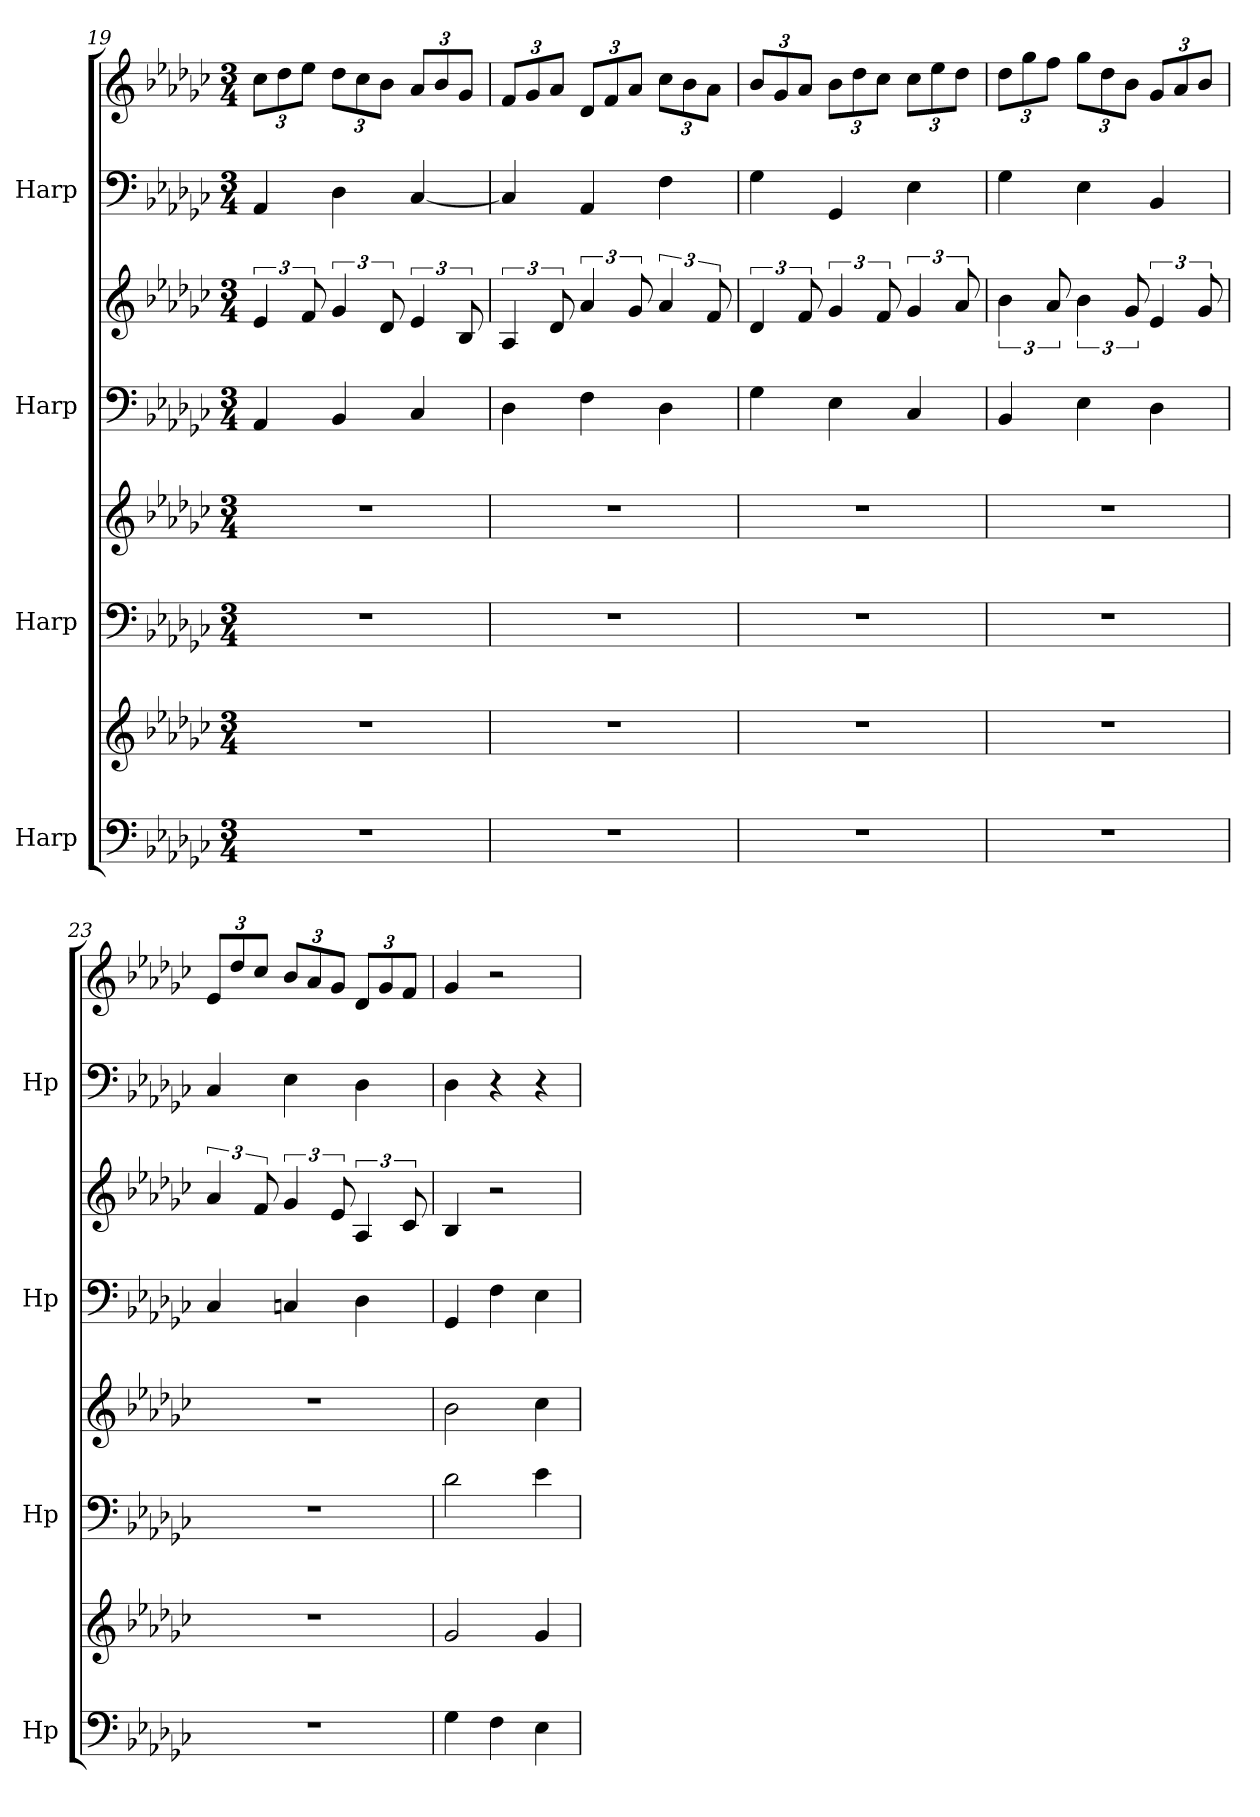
**kern	**kern	**kern	**kern	**kern	**kern	**kern	**kern
*part4	*part4	*part3	*part3	*part2	*part2	*part1	*part1
*staff8	*staff7	*staff6	*staff5	*staff4	*staff3	*staff2	*staff1
*I"Harp	*	*I"Harp	*	*I"Harp	*	*I"Harp	*
*I'Hp	*	*I'Hp	*	*I'Hp	*	*I'Hp	*
*clefF4	*clefG2	*clefF4	*clefG2	*clefF4	*clefG2	*clefF4	*clefG2
*k[b-e-a-d-g-c-]	*k[b-e-a-d-g-c-]	*k[b-e-a-d-g-c-]	*k[b-e-a-d-g-c-]	*k[b-e-a-d-g-c-]	*k[b-e-a-d-g-c-]	*k[b-e-a-d-g-c-]	*k[b-e-a-d-g-c-]
*M3/4	*M3/4	*M3/4	*M3/4	*M3/4	*M3/4	*M3/4	*M3/4
*	*	*	*	*	*	*	*Xbrackettup
=19	=19	=19	=19	=19	=19	=19	=19
2.r	2.r	2.r	2.r	4AA-/	6e-/	4AA-/	12cc-\L
.	.	.	.	.	.	.	12dd-\
.	.	.	.	.	12f/	.	12ee-\J
.	.	.	.	4BB-/	6g-/	4D-\	12dd-\L
.	.	.	.	.	.	.	12cc-\
.	.	.	.	.	12d-/	.	12b-\J
.	.	.	.	4C-/	6e-/	[4C-/	12a-/L
.	.	.	.	.	.	.	12b-/
.	.	.	.	.	12B-/	.	12g-/J
=20	=20	=20	=20	=20	=20	=20	=20
2.r	2.r	2.r	2.r	4D-\	6A-/	4C-/]	12f/L
.	.	.	.	.	.	.	12g-/
.	.	.	.	.	12d-/	.	12a-/J
.	.	.	.	4F\	6a-/	4AA-/	12d-/L
.	.	.	.	.	.	.	12f/
.	.	.	.	.	12g-/	.	12a-/J
.	.	.	.	4D-\	6a-/	4F\	12cc-\L
.	.	.	.	.	.	.	12b-\
.	.	.	.	.	12f/	.	12a-\J
=21	=21	=21	=21	=21	=21	=21	=21
2.r	2.r	2.r	2.r	4G-\	6d-/	4G-\	12b-/L
.	.	.	.	.	.	.	12g-/
.	.	.	.	.	12f/	.	12a-/J
.	.	.	.	4E-\	6g-/	4GG-/	12b-\L
.	.	.	.	.	.	.	12dd-\
.	.	.	.	.	12f/	.	12cc-\J
.	.	.	.	4C-/	6g-/	4E-\	12cc-\L
.	.	.	.	.	.	.	12ee-\
.	.	.	.	.	12a-/	.	12dd-\J
!!LO:PB:g=z
=22	=22	=22	=22	=22	=22	=22	=22
2.r	2.r	2.r	2.r	4BB-/	6b-\	4G-\	12dd-\L
.	.	.	.	.	.	.	12gg-\
.	.	.	.	.	12a-/	.	12ff\J
.	.	.	.	4E-\	6b-\	4E-\	12gg-\L
.	.	.	.	.	.	.	12dd-\
.	.	.	.	.	12g-/	.	12b-\J
.	.	.	.	4D-\	6e-/	4BB-/	12g-/L
.	.	.	.	.	.	.	12a-/
.	.	.	.	.	12g-/	.	12b-/J
=23	=23	=23	=23	=23	=23	=23	=23
2.r	2.r	2.r	2.r	4C-/	6a-/	4C-/	12e-/L
.	.	.	.	.	.	.	12dd-/
.	.	.	.	.	12f/	.	12cc-/J
.	.	.	.	4Cn/	6g-/	4E-\	12b-/L
.	.	.	.	.	.	.	12a-/
.	.	.	.	.	12e-/	.	12g-/J
.	.	.	.	4D-\	6A-/	4D-\	12d-/L
.	.	.	.	.	.	.	12g-/
.	.	.	.	.	12c-/	.	12f/J
=24	=24	=24	=24	=24	=24	=24	=24
4G-\	2g-/	2d-\	2b-\	4GG-/	4B-/	4D-\	4g-/
4F\	.	.	.	4F\	2r	4r	2r
4E-\	4g-/	4e-\	4cc-\	4E-\	.	4r	.
=	=	=	=	=	=	=	=
*-	*-	*-	*-	*-	*-	*-	*-
